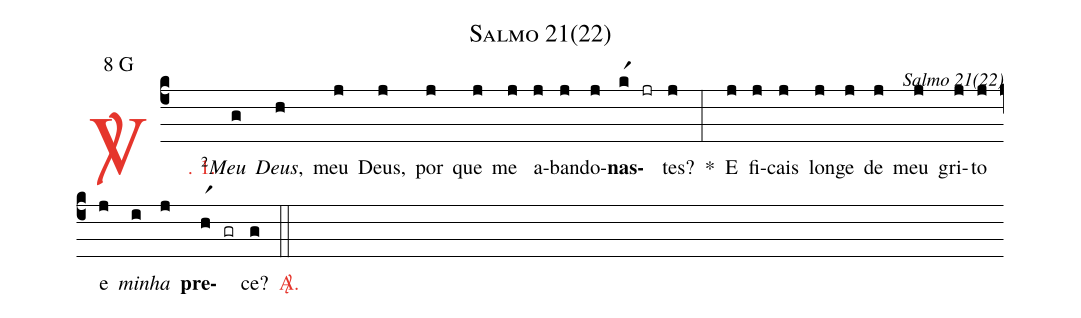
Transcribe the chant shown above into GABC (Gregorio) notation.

name: Salmo 21(22);
mode: 8;
mode-differentia: G;
commentary: Salmo 21(22);
%%
(c4)

<c><sp>V/</sp>. 1.</c>() <v>\VSup{2}</v><i>Meu</i>(g) <i>Deus</i>,(h) meu(j) Deus,(j) por(j) que(j) me(j) a(j)ban(j)do(j)<b>nas</b>(kr1)(jr)tes?(j) *(:) E(j) fi(j)cais(j) lon(j)ge(j) de(j) meu(j) gri(j)to(j) e(j) <i>mi</i>(i)<i>nha</i>(j) <b>pre</b>(hr1)(gr)ce?(g)

<c><sp>A/</sp>.</c>(::)
